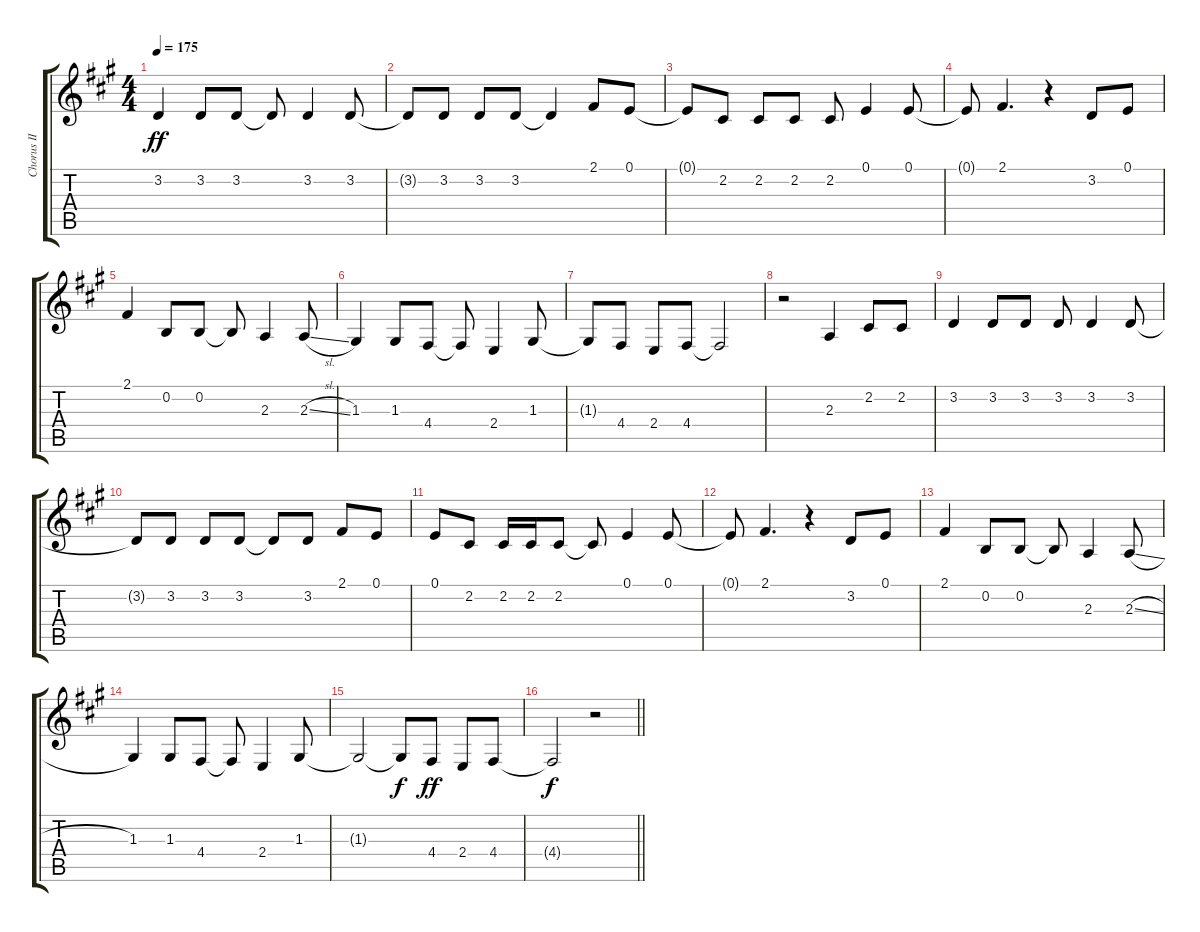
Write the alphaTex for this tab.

\track ("Chorus II" "Chorus II") {instrument voiceoohs}
\staff {score tabs}
\tuning (E4 B3 G3 D3 A2 E2) {hide}
\ts (4 4)
\tempo 175
\clef g2
\ks a
3.2.4{dy ff} 3.2.8 3.2.8 3.2{t}.8 3.2.4 3.2.8 |
3.2{t}.8 3.2.8 3.2.8 3.2.8 3.2{t}.4 2.1.8 0.1.8 |
0.1{t}.8 2.2.8 2.2.8 2.2.8 2.2.8 0.1.4 0.1.8 |
0.1{t}.8 2.1.4{d} r.4 3.2.8 0.1.8 |
2.1.4 0.2.8 0.2.8 0.2{t}.8 2.3.4 2.3{sl}.8 |
1.3.4 1.3.8 4.4.8 4.4{t}.8 2.4.4 1.3.8 |
1.3{t}.8 4.4.8 2.4.8 4.4.8 4.4{t}.2 |
r.2 2.3.4 2.2.8 2.2.8 |
3.2.4 3.2.8 3.2.8 3.2.8 3.2.4 3.2.8 |
3.2{t}.8 3.2.8 3.2.8 3.2.8 3.2{t}.8 3.2.8 2.1.8 0.1.8 |
0.1.8 2.2.8 2.2.16 2.2.16 2.2.8 2.2{t}.8 0.1.4 0.1.8 |
0.1{t}.8 2.1.4{d} r.4 3.2.8 0.1.8 |
2.1.4 0.2.8 0.2.8 0.2{t}.8 2.3.4 2.3{sl}.8 |
1.3.4 1.3.8 4.4.8 4.4{t}.8 2.4.4 1.3.8 |
1.3{t}.2 1.3{t}.8{dy f} 4.4.8{dy ff} 2.4.8 4.4.8 |
\barLineRight lightlight
4.4{t}.2{dy f} r.2
